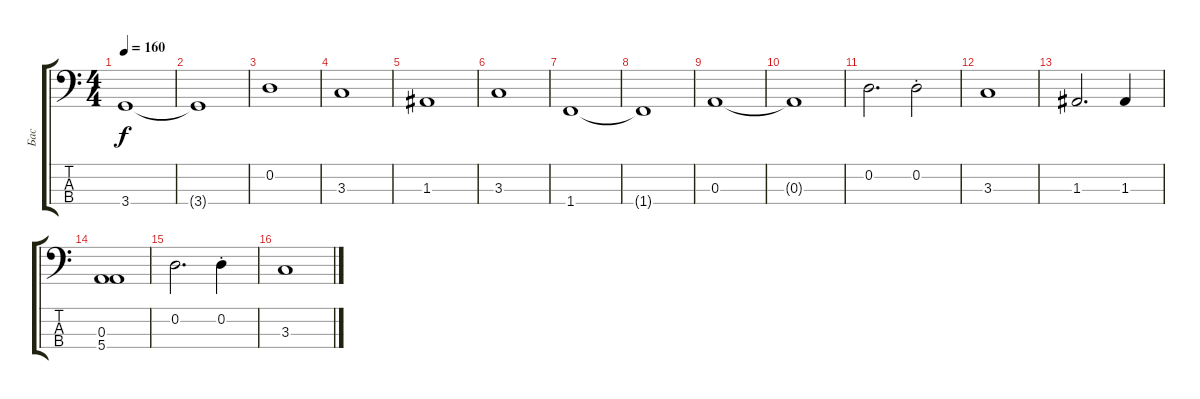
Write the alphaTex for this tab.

\track ("Бас" "Бас") {instrument electricbasspick}
\staff {score tabs}
\tuning (G2 D2 A1 E1) {hide}
\ts (4 4)
\tempo 160
\clef f4
\ks c
3.4.1{dy f} |
3.4{t}.1 |
0.2.1 |
3.3.1 |
1.3.1 |
3.3.1 |
1.4.1 |
1.4{t}.1 |
0.3.1 |
0.3{t}.1 |
0.2.2{d} 0.2{st}.2 |
3.3.1 |
1.3.2{d} 1.3.4 |
(0.3 5.4).1 |
0.2.2{d} 0.2{st}.4 |
3.3.1
